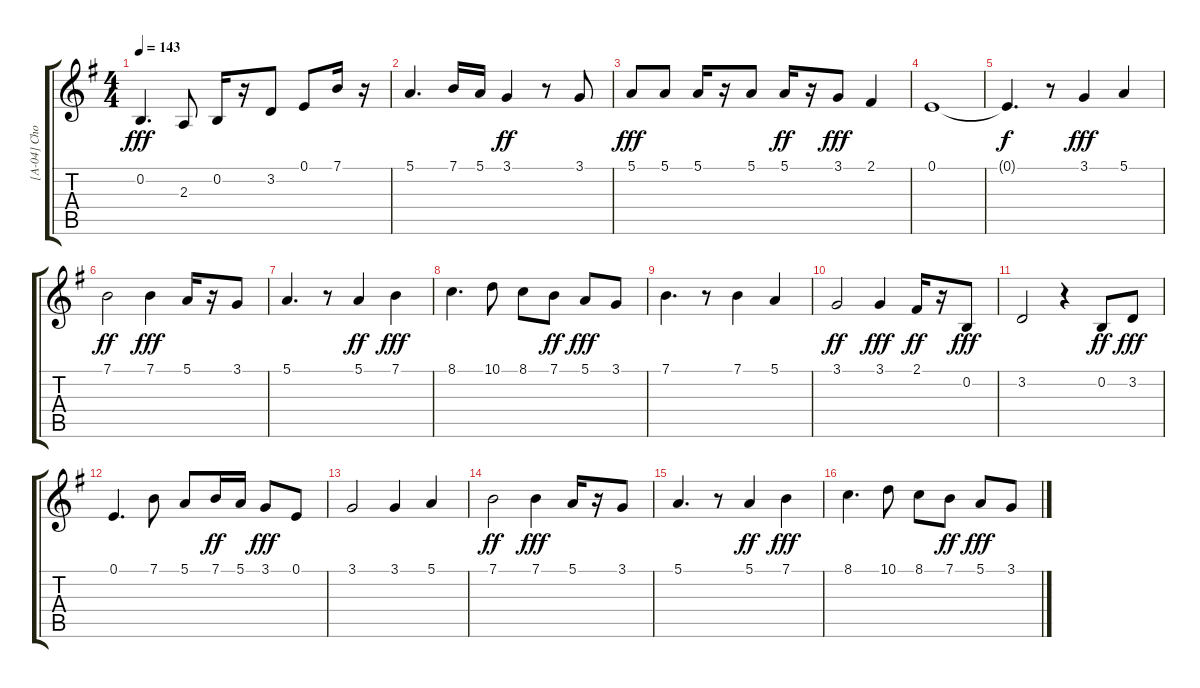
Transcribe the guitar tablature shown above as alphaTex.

\track ("[A-04] Chorus R" "[A-04] Cho") {instrument choiraahs}
\staff {score tabs}
\tuning (E4 B3 G3 D3 A2 E2) {hide}
\ts (4 4)
\tempo 143
\clef g2
\ks g
0.2.4{d dy fff instrument choiraahs} 2.3.8{instrument voiceoohs} 0.2.16{instrument choiraahs} r.16 3.2.8 0.1.8 7.1.16 r.16 |
5.1.4{d instrument synthvoice} 7.1.16 5.1.16 3.1.4{dy ff instrument pad4choir} r.8 3.1.8 |
5.1.8{dy fff instrument synthvoice} 5.1.8 5.1.16{instrument choiraahs} r.16 5.1.8{instrument synthvoice} 5.1.16{dy ff instrument pad4choir} r.16 3.1.8{dy fff instrument voiceoohs} 2.1.4{instrument choiraahs} |
0.1.1{instrument choiraahs} |
0.1{t}.4{d dy f} r.8 3.1.4{dy fff} 5.1.4{instrument synthvoice} |
7.1.2{dy ff instrument pad4choir} 7.1.4{dy fff instrument choiraahs} 5.1.16 r.16 3.1.8{instrument voiceoohs} |
5.1.4{d instrument choiraahs} r.8 5.1.4{dy ff instrument pad4choir} 7.1.4{dy fff instrument synthvoice} |
8.1.4{d instrument choiraahs} 10.1.8{instrument voiceoohs} 8.1.8{instrument choiraahs} 7.1.8{dy ff instrument pad4choir} 5.1.8{dy fff instrument synthvoice} 3.1.8{instrument choiraahs} |
7.1.4{d instrument synthvoice} r.8 7.1.4{instrument voiceoohs} 5.1.4{instrument choiraahs} |
3.1.2{dy ff instrument pad4choir} 3.1.4{dy fff instrument choiraahs} 2.1.16{dy ff instrument lead6voice} r.16 0.2.8{dy fff instrument synthvoice} |
3.2.2{instrument choiraahs} r.4 0.2.8{dy ff instrument pad4choir} 3.2.8{dy fff instrument synthvoice} |
0.1.4{d instrument choiraahs} 7.1.8{instrument voiceoohs} 5.1.8{instrument choiraahs} 7.1.16{dy ff instrument pad4choir} 5.1.16 3.1.8{dy fff instrument synthvoice} 0.1.8{instrument choiraahs} |
3.1.2{instrument synthvoice} 3.1.4{instrument choiraahs} 5.1.4{instrument synthvoice} |
7.1.2{dy ff instrument pad4choir} 7.1.4{dy fff instrument choiraahs} 5.1.16 r.16 3.1.8{instrument voiceoohs} |
5.1.4{d instrument choiraahs} r.8 5.1.4{dy ff instrument pad4choir} 7.1.4{dy fff instrument synthvoice} |
8.1.4{d instrument choiraahs} 10.1.8{instrument voiceoohs} 8.1.8{instrument choiraahs} 7.1.8{dy ff instrument pad4choir} 5.1.8{dy fff instrument synthvoice} 3.1.8{instrument choiraahs}
